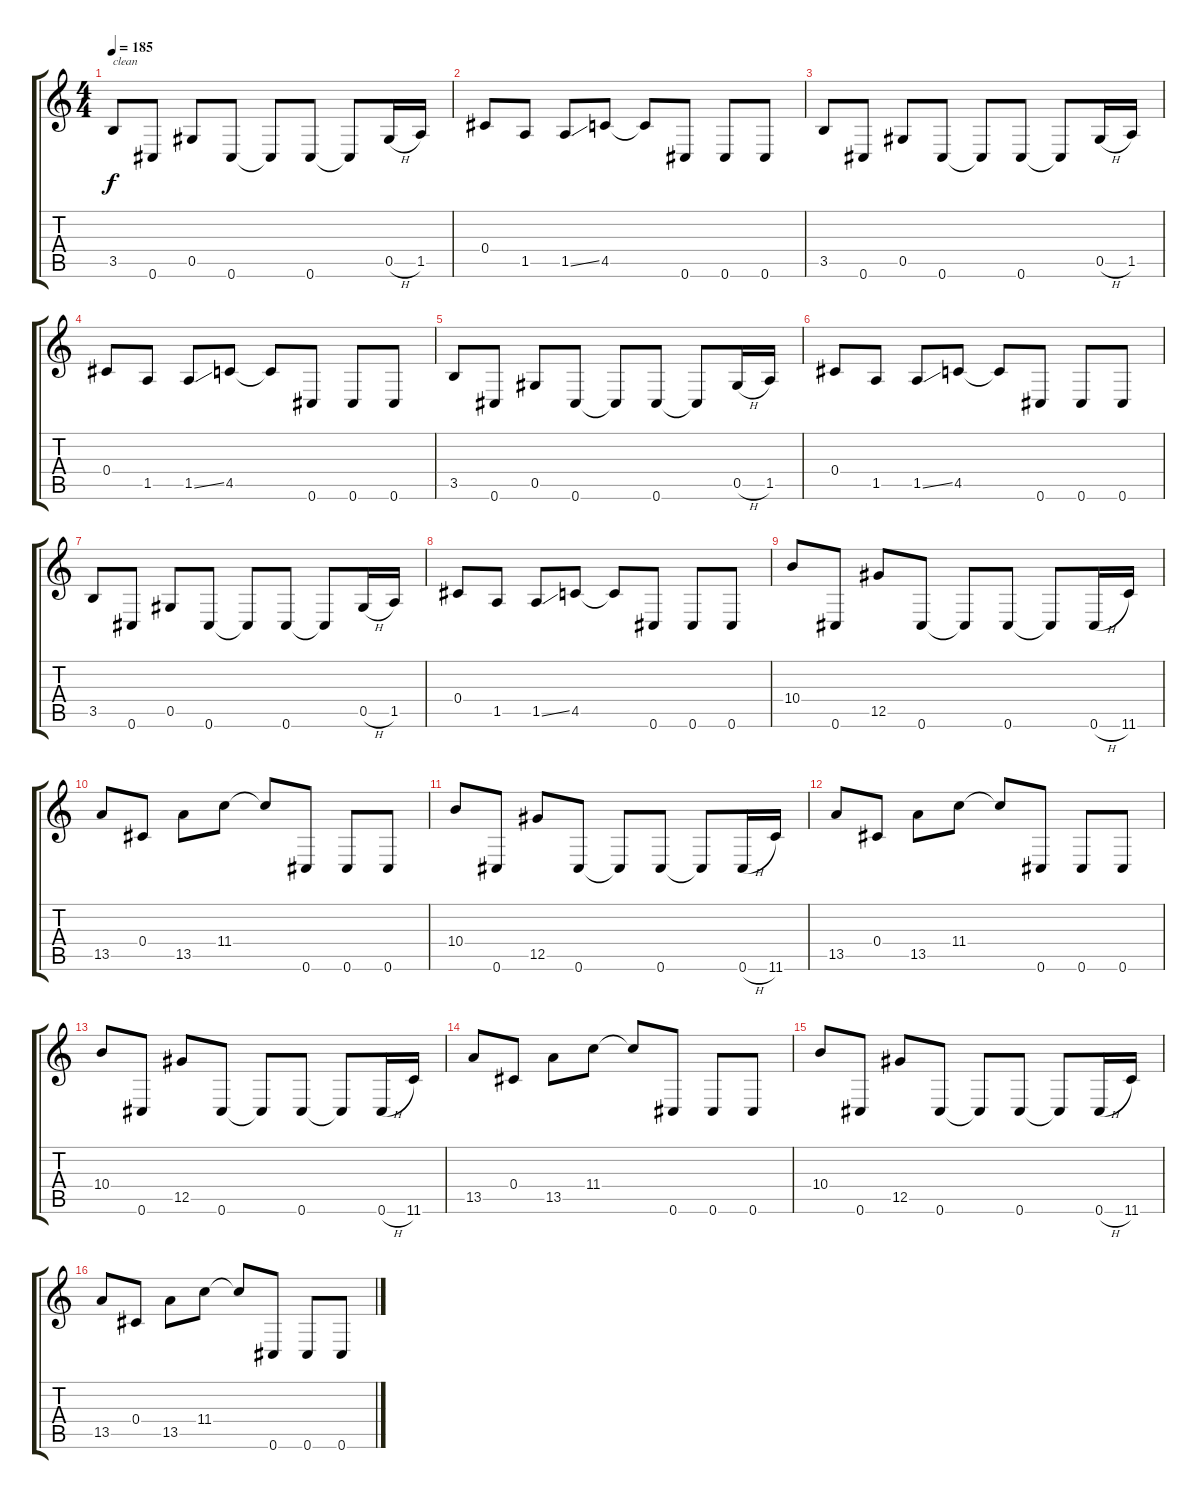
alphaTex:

\track "" {instrument distortionguitar}
\staff {score tabs}
\tuning (Eb4 Bb3 Gb3 Db3 Ab2 Db2) {hide}
\ts (4 4)
\tempo 185
\clef g2
\ks c
3.5.8{txt "clean" dy f} 0.6.8 0.5.8 0.6.8 0.6{t}.8 0.6.8 0.6{t}.8 0.5{h}.16 1.5.16 |
0.4.8 1.5.8 1.5{ss}.8 4.5.8 4.5{t}.8 0.6.8 0.6.8 0.6.8 |
3.5.8 0.6.8 0.5.8 0.6.8 0.6{t}.8 0.6.8 0.6{t}.8 0.5{h}.16 1.5.16 |
0.4.8 1.5.8 1.5{ss}.8 4.5.8 4.5{t}.8 0.6.8 0.6.8 0.6.8 |
3.5.8 0.6.8 0.5.8 0.6.8 0.6{t}.8 0.6.8 0.6{t}.8 0.5{h}.16 1.5.16 |
0.4.8 1.5.8 1.5{ss}.8 4.5.8 4.5{t}.8 0.6.8 0.6.8 0.6.8 |
3.5.8 0.6.8 0.5.8 0.6.8 0.6{t}.8 0.6.8 0.6{t}.8 0.5{h}.16 1.5.16 |
0.4.8 1.5.8 1.5{ss}.8 4.5.8 4.5{t}.8 0.6.8 0.6.8 0.6.8 |
10.4.8 0.6.8 12.5.8 0.6.8 0.6{t}.8 0.6.8 0.6{t}.8 0.6{h}.16 11.6.16 |
13.5.8 0.4.8 13.5.8 11.4.8 11.4{t}.8 0.6.8 0.6.8 0.6.8 |
10.4.8 0.6.8 12.5.8 0.6.8 0.6{t}.8 0.6.8 0.6{t}.8 0.6{h}.16 11.6.16 |
13.5.8 0.4.8 13.5.8 11.4.8 11.4{t}.8 0.6.8 0.6.8 0.6.8 |
10.4.8 0.6.8 12.5.8 0.6.8 0.6{t}.8 0.6.8 0.6{t}.8 0.6{h}.16 11.6.16 |
13.5.8 0.4.8 13.5.8 11.4.8 11.4{t}.8 0.6.8 0.6.8 0.6.8 |
10.4.8 0.6.8 12.5.8 0.6.8 0.6{t}.8 0.6.8 0.6{t}.8 0.6{h}.16 11.6.16 |
13.5.8 0.4.8 13.5.8 11.4.8 11.4{t}.8 0.6.8 0.6.8 0.6.8
